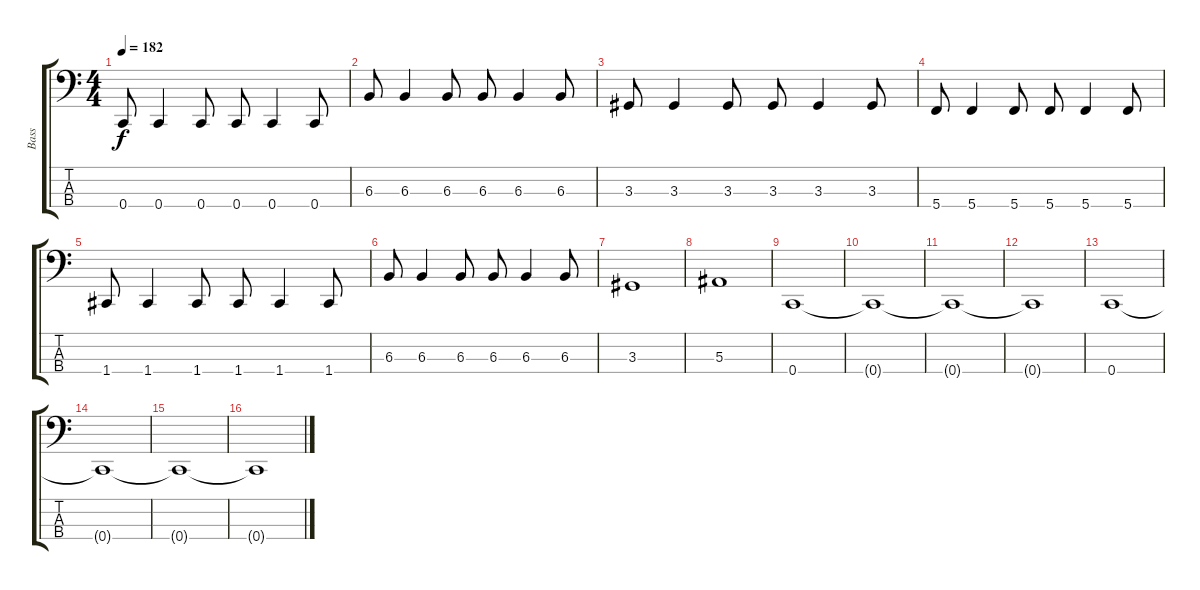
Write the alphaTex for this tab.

\track ("Bass" "Bass") {instrument electricbasspick}
\staff {score tabs}
\tuning (Eb2 Bb1 F1 C1) {hide}
\ts (4 4)
\tempo 182
\clef f4
\ks c
0.4.8{dy f} 0.4.4 0.4.8 0.4.8 0.4.4 0.4.8 |
6.3.8 6.3.4 6.3.8 6.3.8 6.3.4 6.3.8 |
3.3.8 3.3.4 3.3.8 3.3.8 3.3.4 3.3.8 |
5.4.8 5.4.4 5.4.8 5.4.8 5.4.4 5.4.8 |
1.4.8 1.4.4 1.4.8 1.4.8 1.4.4 1.4.8 |
6.3.8 6.3.4 6.3.8 6.3.8 6.3.4 6.3.8 |
3.3.1 |
5.3.1 |
0.4.1 |
0.4{t}.1 |
0.4{t}.1 |
0.4{t}.1 |
0.4.1 |
0.4{t}.1 |
0.4{t}.1 |
0.4{t}.1
